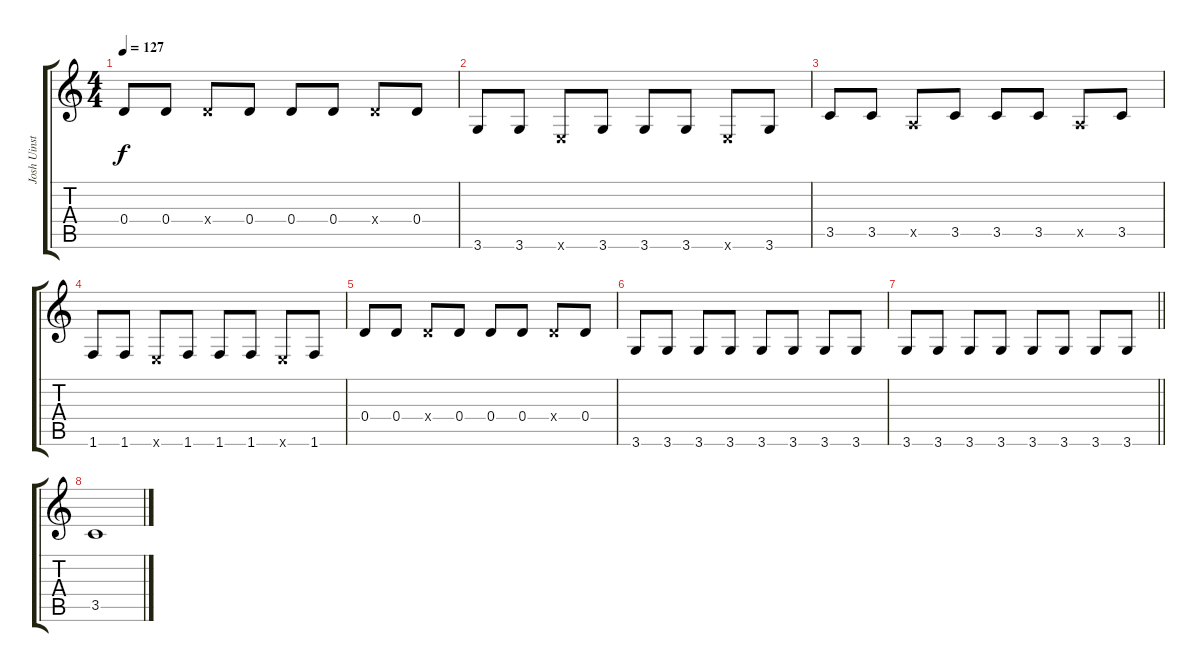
\track ("Josh Uinsted" "Josh Uinst") {instrument electricbassfinger}
\staff {score tabs}
\tuning (E4 B3 G3 D3 A2 E2) {hide}
\ts (4 4)
\tempo 127
\clef g2
\ks c
0.4.8{dy f} 0.4.8 0.4{x}.8 0.4.8 0.4.8 0.4.8 0.4{x}.8 0.4.8 |
3.6.8 3.6.8 0.6{x}.8 3.6.8 3.6.8 3.6.8 0.6{x}.8 3.6.8 |
3.5.8 3.5.8 0.5{x}.8 3.5.8 3.5.8 3.5.8 0.5{x}.8 3.5.8 |
1.6.8 1.6.8 0.6{x}.8 1.6.8 1.6.8 1.6.8 0.6{x}.8 1.6.8 |
0.4.8 0.4.8 0.4{x}.8 0.4.8 0.4.8 0.4.8 0.4{x}.8 0.4.8 |
3.6.8 3.6.8 3.6.8 3.6.8 3.6.8 3.6.8 3.6.8 3.6.8 |
\barLineRight lightlight
3.6.8 3.6.8 3.6.8 3.6.8 3.6.8 3.6.8 3.6.8 3.6.8 |
3.5.1
